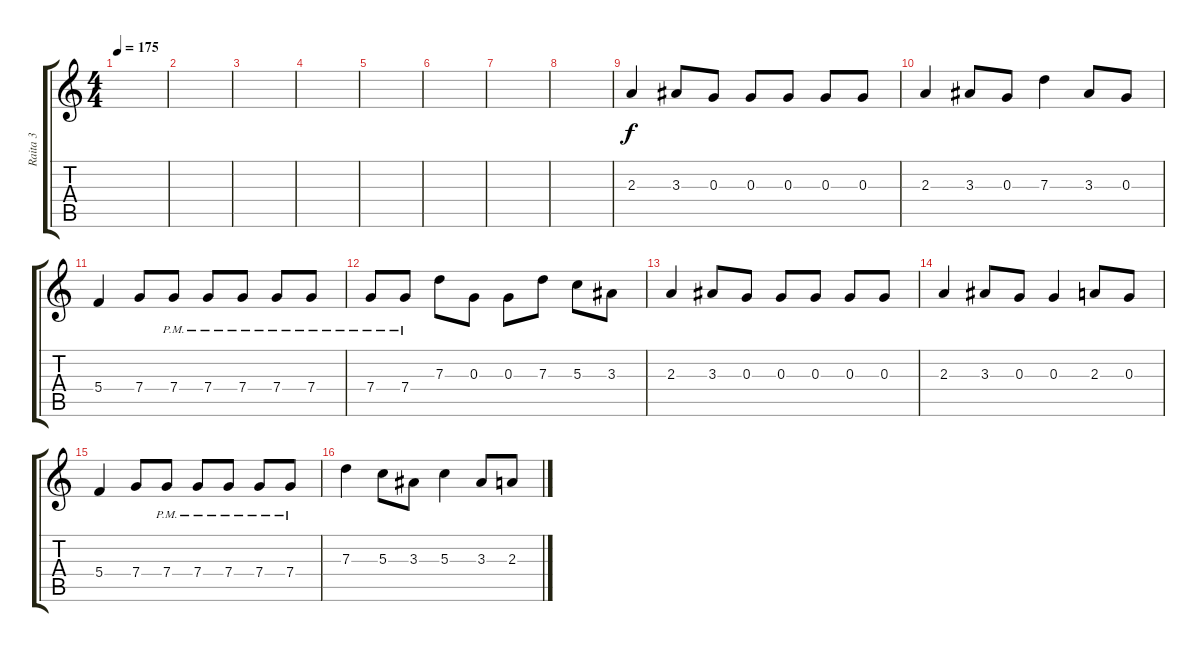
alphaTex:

\track ("Raita 3" "Raita 3") {instrument distortionguitar}
\staff {score tabs}
\tuning (E4 C4 G3 C3 G2 C2) {hide}
\ts (4 4)
\tempo 175
\clef g2
\ks c
|
|
|
|
|
|
|
|
2.3.4 3.3.8 0.3.8 0.3.8 0.3.8 0.3.8 0.3.8 |
2.3.4 3.3.8 0.3.8 7.3.4 3.3.8 0.3.8 |
5.4.4 7.4.8 7.4{pm}.8 7.4{pm}.8 7.4{pm}.8 7.4{pm}.8 7.4{pm}.8 |
7.4{pm}.8 7.4{pm}.8 7.3.8 0.3.8 0.3.8 7.3.8 5.3.8 3.3.8 |
2.3.4 3.3.8 0.3.8 0.3.8 0.3.8 0.3.8 0.3.8 |
2.3.4 3.3.8 0.3.8 0.3.4 2.3.8 0.3.8 |
5.4.4 7.4.8 7.4{pm}.8 7.4{pm}.8 7.4{pm}.8 7.4{pm}.8 7.4{pm}.8 |
7.3.4 5.3.8 3.3.8 5.3.4 3.3.8 2.3.8
